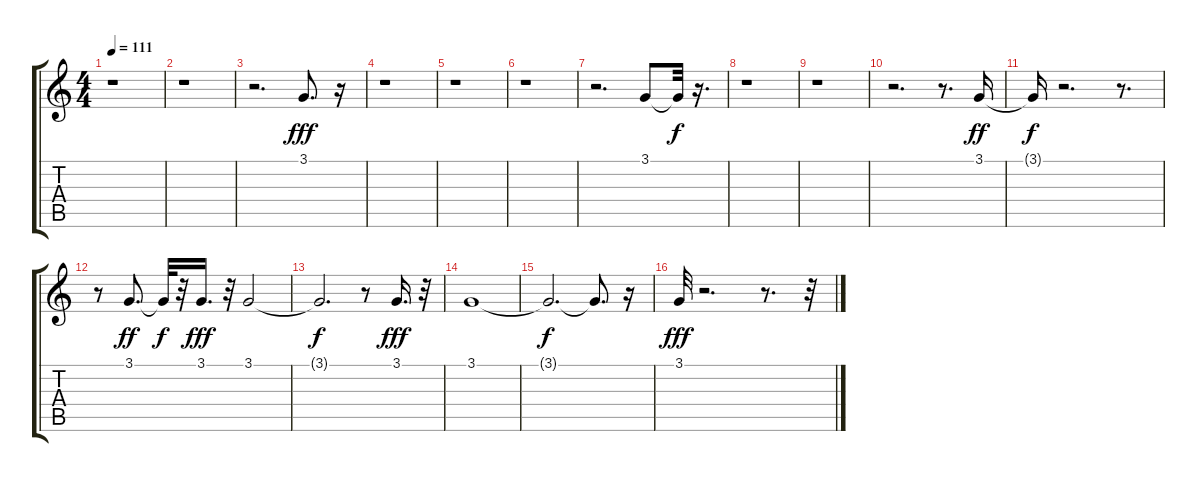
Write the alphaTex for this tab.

\track "" {instrument synthstrings1}
\staff {score tabs}
\tuning (E4 B3 G3 D3 A2 E2) {hide}
\ts (4 4)
\tempo 111
\clef g2
\ks c
r.1{dy f} |
r.1 |
r.2{d} 3.1.8{d dy fff} r.16 |
r.1 |
r.1 |
r.1 |
r.2{d} 3.1.8 3.1{t}.32{dy f} r.16{d} |
r.1 |
r.1 |
r.2{d} r.8{d} 3.1.16{dy ff} |
3.1{t}.16{dy f} r.2{d} r.8{d} |
r.8 3.1.8{d dy ff} 3.1{t}.32{dy f} r.32 3.1.16{d dy fff} r.32 3.1.2 |
3.1{t}.2{d dy f} r.8 3.1.16{d dy fff} r.32 |
3.1.1 |
3.1{t}.2{d dy f} 3.1{t}.8{d} r.16 |
3.1.32{dy fff} r.2{d} r.8{d} r.32
